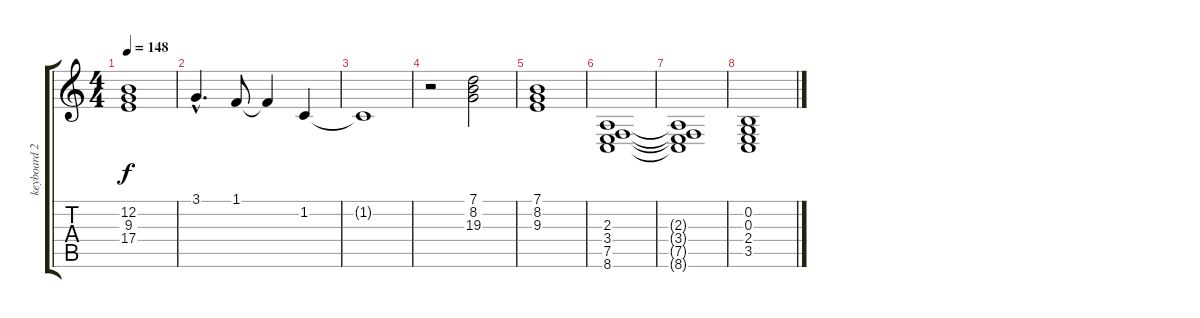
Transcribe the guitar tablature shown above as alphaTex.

\track ("keyboard 2" "keyboard 2") {instrument acousticgrandpiano}
\staff {score tabs}
\tuning (E4 B3 G3 D3 A2 E2) {hide}
\ts (4 4)
\tempo 148
\clef g2
\ks c
(12.2 9.3 17.4).1{dy f} |
3.1{hac}.4{d} 1.1.8 1.1{t}.4 1.2.4 |
1.2{t}.1 |
r.2 (7.1 8.2 19.3).2 |
(7.1 8.2 9.3).1 |
(2.3 3.4 7.5 8.6).1 |
(2.3{t} 3.4{t} 7.5{t} 8.6{t}).1 |
(0.2 0.3 2.4 3.5).1
